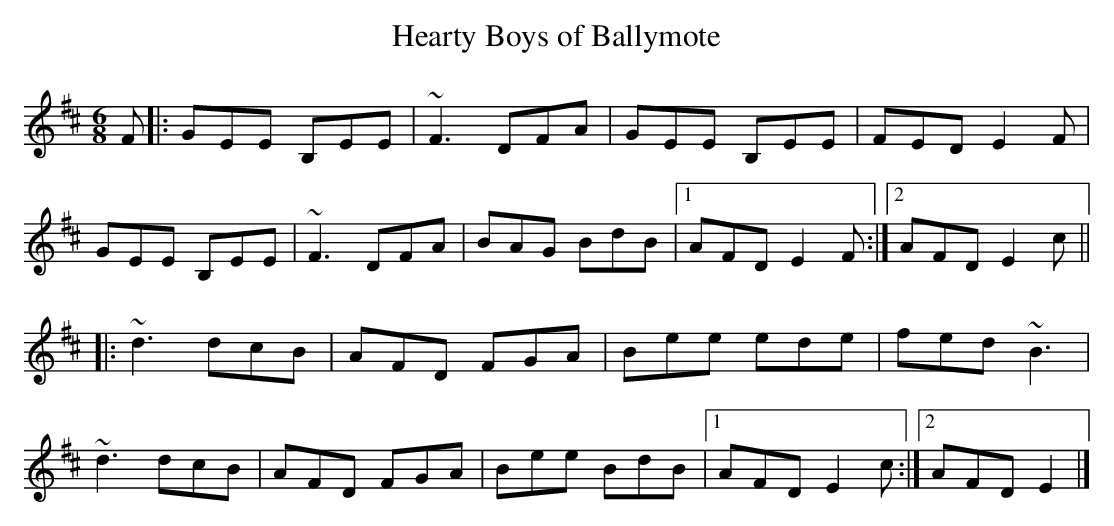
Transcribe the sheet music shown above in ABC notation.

X:1
T:Hearty Boys of Ballymote
M:6/8
L:1/8
K:Edor
F|:GEE B,EE|~F3 DFA|GEE B,EE|FED E2F|
GEE B,EE|~F3 DFA|BAG BdB|1 AFD E2F:|2 AFD E2c||
|:~d3 dcB|AFD FGA|Bee ede|fed ~B3|
~d3 dcB|AFD FGA|Bee BdB|1 AFD E2c:|2 AFD E2|]
